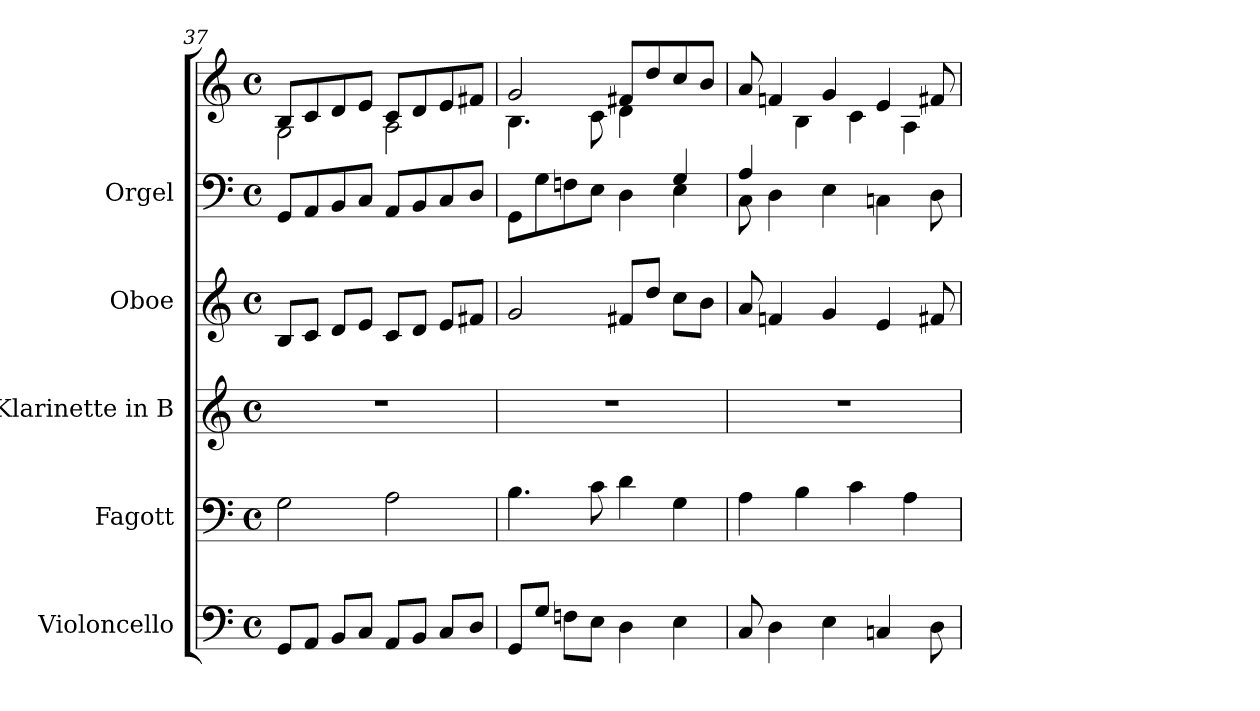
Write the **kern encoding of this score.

**kern	**kern	**kern	**kern	**kern	**kern
*part5	*part4	*part3	*part2	*part1	*part1
*staff6	*staff5	*staff4	*staff3	*staff2	*staff1
*I"Violoncello	*I"Fagott	*I"Klarinette in B	*I"Oboe	*I"Orgel	*
*I'Vc.	*I'Fgt.	*	*I'Ob.	*	*
*clefF4	*clefF4	*clefG2	*clefG2	*clefF4	*clefG2
*	*	*ITrd1c2	*	*	*
*k[]	*k[]	*k[b-e-]	*k[]	*k[]	*k[]
*M4/4	*M4/4	*M4/4	*M4/4	*M4/4	*M4/4
*met(c)	*met(c)	*met(c)	*met(c)	*met(c)	*met(c)
=37	=37	=37	=37	=37	=37
*	*	*	*	*	*^
8GG/L	2G\	1r	8B/L	8GG/L	8B/L	2Gi\
8AA/J	.	.	8c/J	8AA/	8c/	.
8BB/L	.	.	8d/L	8BB/	8d/	.
8C/J	.	.	8e/J	8C/J	8e/J	.
8AA/L	2A\	.	8c/L	8AA/L	8c/L	2Ai\
8BB/J	.	.	8d/J	8BB/	8d/	.
8C/L	.	.	8e/L	8C/	8e/	.
8D/J	.	.	8f#X/J	8D/J	8f#X/J	.
=38	=38	=38	=38	=38	=38	=38
*	*	*	*	*^	*	*
8GG/L	4.B\	1r	2g/	2.ryy	8GG\L	2g/	4.Bi\
8G/J	.	.	.	.	8G\	.	.
8Fn\L	.	.	.	.	8Fn\	.	.
8E\J	8c\	.	.	.	8E\J	.	8ci\
4D\	4d\	.	8f#X/L	.	4D\	8f#X/L	4di\
.	.	.	8dd/J	.	.	8dd/	.
4E\	4G\	.	8cc\L	4Gi/	4E\	8cc/	4ryy
.	.	.	8b\J	.	.	8b/J	.
!!LO:LB:g=z	!!
=39	=39	=39	=39	=39	=39	=39	=39
8C/	4A\	1r	8a/	4Ai/	8C\	8a/	4ryy
4D\	.	.	4fn/	.	4D\	4fn/	.
.	4B\	.	.	2.ryy	.	.	4Bi\
4E\	.	.	4g/	.	4E\	4g/	.
.	4c\	.	.	.	.	.	4ci\
4Cn/	.	.	4e/	.	4Cn\	4e/	.
.	4A\	.	.	.	.	.	4Ai\
8D\	.	.	8f#X/	.	8D\	8f#X/	.
*	*	*	*	*v	*v	*	*
*	*	*	*	*	*v	*v
=	=	=	=	=	=
*-	*-	*-	*-	*-	*-
